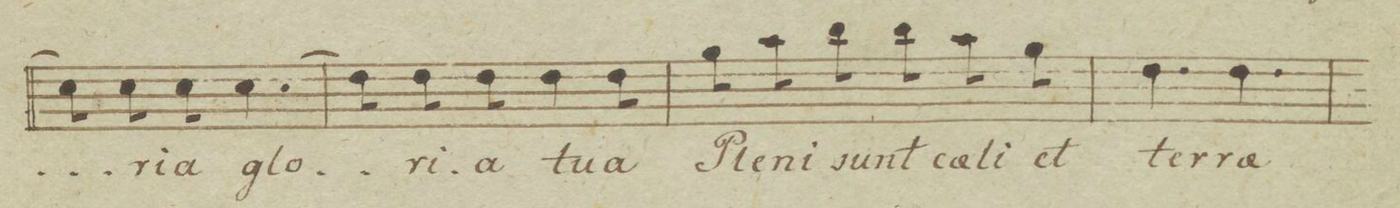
**kern	**text	**dynam
*I"Basso.	*	*
*clefF4	*	*
*k[b-e-]	*	*
*met(c)	*	*
*M6/8	*	*
8E-\)	.	.
8E-\	-ri-	.
8E-\	-a	.
(4.E-\	glo-	.
=26	=26	=26
8F\)	.	.
8F\	-ri-	.
8F\	-a	.
4F\	tu-	.
8F\	-a	.
=27	=27	=27
8B-\	Ple-	.
8c\	-ni	.
8d\	sunt	.
8d\	cae-	.
8c\	-li	.
8B-\	et	.
=28	=28	=28
4.F\	ter-	.
4.F\	-ra	.
=29	=29	=29
*-	*-	*-
